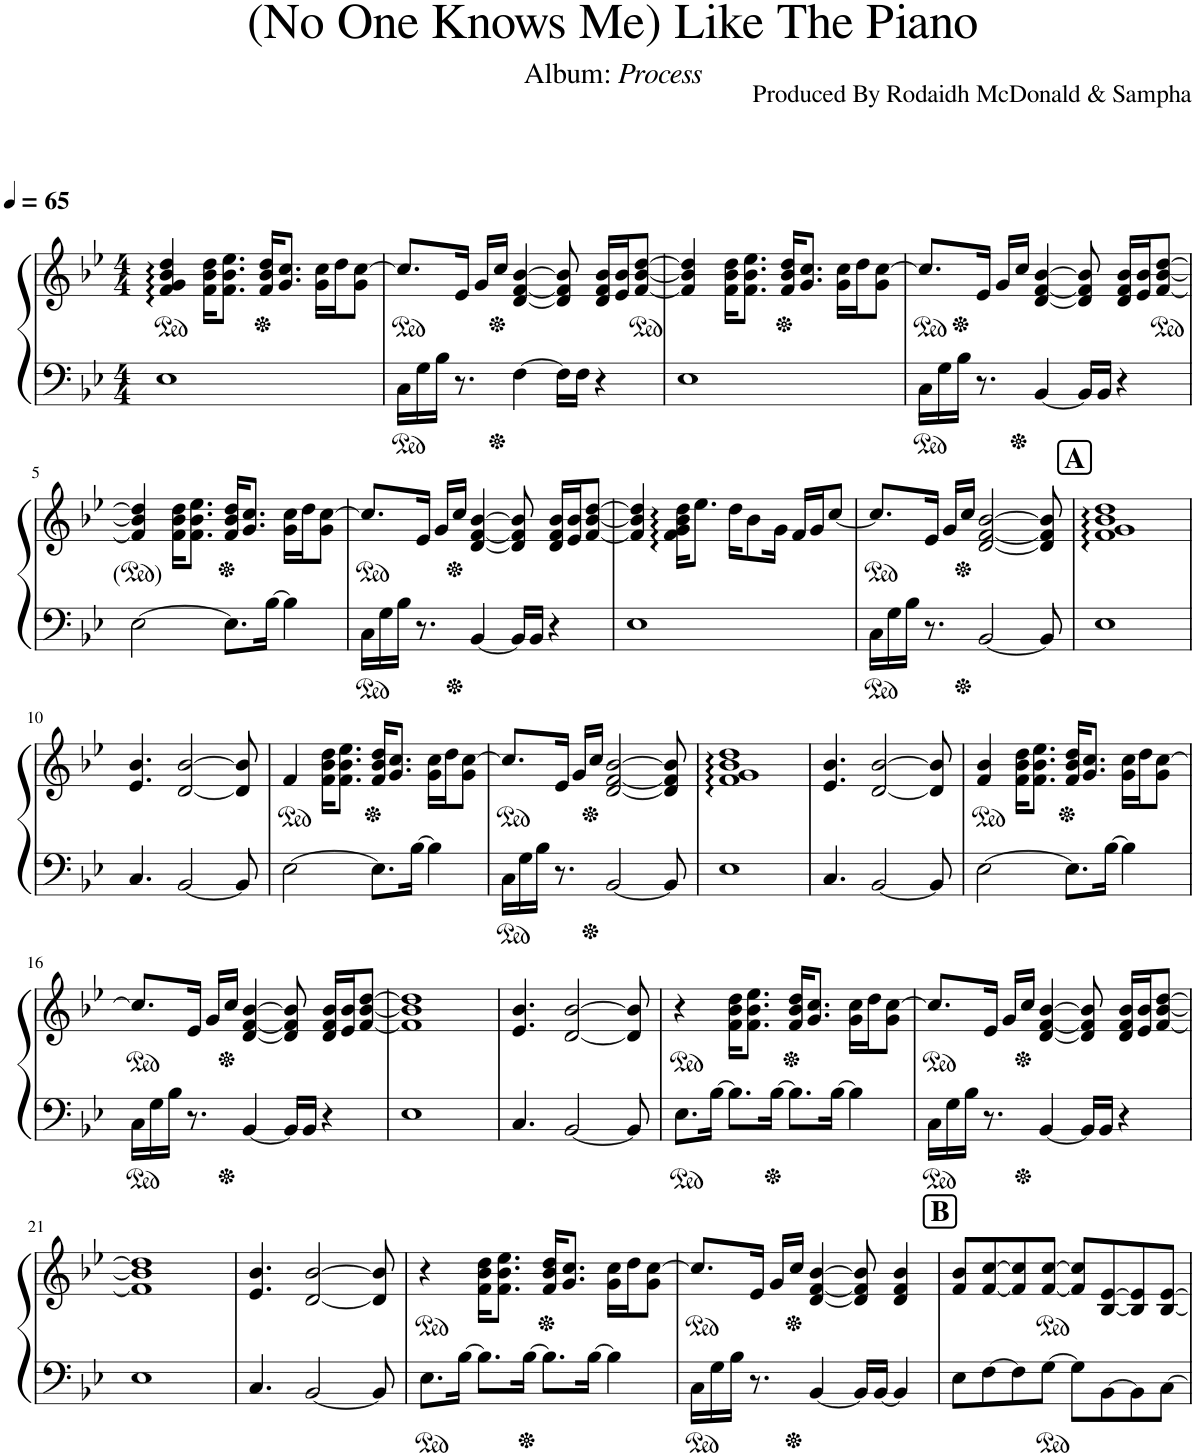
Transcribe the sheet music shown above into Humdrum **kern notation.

**kern	**kern
*part1	*part1
*staff2	*staff1
*I"Piano	*
*I'Pno.	*
*clefF4	*clefG2
*k[b-e-]	*k[b-e-]
*M4/4	*M4/4
*MM65	*MM65
*	*ped
=1	=1
1E-	4f/ 4g/ 4b-/ 4dd/
.	16f\ 16b-\ 16dd\KL
.	8.f\ 8.b-\ 8.ee-\J
.	16f/ 16b-/ 16dd/KL
*	*Xped
.	8.g/ 8.cc/J
.	16g\ 16cc\LL
.	16dd\J
.	8g\ [8cc\J
=2	=2
*ped	*
*	*ped
16C\LL	8.cc/L]
16G\	.
16B-\JJ	.
8.r	16e-/Jk
.	16g/LL
.	16cc/JJ
*Xped	*
*	*Xped
[4F\	[4d/ [4f/ [4b-/
16F\LL]	8d/] 8f/] 8b-/]
16F\JJ	.
4r	16d/ 16f/ 16b-/LL
.	16e-/ 16b-/J
*	*ped
.	[8f/ [8b-/ [8dd/J
=3	=3
1E-	4f/] 4b-/] 4dd/]
.	16f\ 16b-\ 16dd\KL
.	8.f\ 8.b-\ 8.ee-\J
.	16f/ 16b-/ 16dd/KL
*	*Xped
.	8.g/ 8.cc/J
.	16g\ 16cc\LL
.	16dd\J
.	8g\ [8cc\J
=4	=4
*ped	*
*	*ped
16C\LL	8.cc/L]
16G\	.
16B-\JJ	.
*	*Xped
8.r	16e-/Jk
.	16g/LL
.	16cc/JJ
*Xped	*
[4BB-/	[4d/ [4f/ [4b-/
16BB-/LL]	8d/] 8f/] 8b-/]
16BB-/JJ	.
4r	16d/ 16f/ 16b-/LL
.	16e-/ 16b-/J
*	*ped
.	[8f/ [8b-/ [8dd/J
!!LO:LB:g=z
=5	=5
[2E-\	4f/] 4b-/] 4dd/]
.	16f\ 16b-\ 16dd\KL
.	8.f\ 8.b-\ 8.ee-\J
8.E-\L]	16f/ 16b-/ 16dd/KL
*	*Xped
.	8.g/ 8.cc/J
[16B-\Jk	.
4B-\]	16g\ 16cc\LL
.	16dd\J
.	8g\ [8cc\J
=6	=6
*	*ped
16C\LL	8.cc/L]
16G\	.
16B-\JJ	.
8.r	16e-/Jk
.	16g/LL
.	16cc/JJ
*	*Xped
[4BB-/	[4d/ [4f/ [4b-/
16BB-/LL]	8d/] 8f/] 8b-/]
16BB-/JJ	.
4r	16d/ 16f/ 16b-/LL
.	16e-/ 16b-/J
.	[8f/ [8b-/ [8dd/J
=7	=7
1E-	4f/] 4b-/] 4dd/]
.	16f\ 16g\ 16b-\ 16dd\KL
.	8.ee-\J
.	16dd\KL
.	8b-\
.	16g\Jk
.	16f/LL
.	16g/J
.	[8cc/J
=8	=8
*	*ped
16C\LL	8.cc/L]
16G\	.
16B-\JJ	.
8.r	16e-/Jk
.	16g/LL
.	16cc/JJ
*	*Xped
[2BB-/	[2d/ [2f/ [2b-/
8BB-/]	8d/] 8f/] 8b-/]
!!LO:REH:place=s1:a:B:cj:fs=14:t=A
=9	=9
1E-	1f 1g 1b- 1dd
!!LO:LB:g=z
=10	=10
4.C/	4.e-/ 4.b-/
[2BB-/	[2d/ [2b-/
8BB-/]	8d/] 8b-/]
=11	=11
*	*ped
[2E-\	4f/
.	16f\ 16b-\ 16dd\KL
.	8.f\ 8.b-\ 8.ee-\J
8.E-\L]	16f/ 16b-/ 16dd/KL
*	*Xped
.	8.g/ 8.cc/J
[16B-\Jk	.
4B-\]	16g\ 16cc\LL
.	16dd\J
.	8g\ [8cc\J
=12	=12
*	*ped
16C\LL	8.cc/L]
16G\	.
16B-\JJ	.
8.r	16e-/Jk
.	16g/LL
.	16cc/JJ
*	*Xped
[2BB-/	[2d/ [2f/ [2b-/
8BB-/]	8d/] 8f/] 8b-/]
=13	=13
1E-	1f 1g 1b- 1dd
=14	=14
4.C/	4.e-/ 4.b-/
[2BB-/	[2d/ [2b-/
8BB-/]	8d/] 8b-/]
=15	=15
*	*ped
[2E-\	4f/ 4b-/
.	16f\ 16b-\ 16dd\KL
.	8.f\ 8.b-\ 8.ee-\J
8.E-\L]	16f/ 16b-/ 16dd/KL
*	*Xped
.	8.g/ 8.cc/J
[16B-\Jk	.
4B-\]	16g\ 16cc\LL
.	16dd\J
.	8g\ [8cc\J
!!LO:LB:g=z
=16	=16
*	*ped
16C\LL	8.cc/L]
16G\	.
16B-\JJ	.
8.r	16e-/Jk
.	16g/LL
.	16cc/JJ
*	*Xped
[4BB-/	[4d/ [4f/ [4b-/
16BB-/LL]	8d/] 8f/] 8b-/]
16BB-/JJ	.
4r	16d/ 16f/ 16b-/LL
.	16e-/ 16b-/J
.	[8f/ [8b-/ [8dd/J
=17	=17
1E-	1f] 1b-] 1dd]
=18	=18
4.C/	4.e-/ 4.b-/
[2BB-/	[2d/ [2b-/
8BB-/]	8d/] 8b-/]
=19	=19
*	*ped
8.E-\L	4r
[16B-\Jk	.
8.B-\L]	16f\ 16b-\ 16dd\KL
.	8.f\ 8.b-\ 8.ee-\J
[16B-\Jk	.
8.B-\L]	16f/ 16b-/ 16dd/KL
*	*Xped
.	8.g/ 8.cc/J
[16B-\Jk	.
4B-\]	16g\ 16cc\LL
.	16dd\J
.	8g\ [8cc\J
=20	=20
*	*ped
16C\LL	8.cc/L]
16G\	.
16B-\JJ	.
8.r	16e-/Jk
.	16g/LL
.	16cc/JJ
*	*Xped
[4BB-/	[4d/ [4f/ [4b-/
16BB-/LL]	8d/] 8f/] 8b-/]
16BB-/JJ	.
4r	16d/ 16f/ 16b-/LL
.	16e-/ 16b-/J
.	[8f/ [8b-/ [8dd/J
!!LO:LB:g=z
=21	=21
1E-	1f] 1b-] 1dd]
=22	=22
4.C/	4.e-/ 4.b-/
[2BB-/	[2d/ [2b-/
8BB-/]	8d/] 8b-/]
=23	=23
*	*ped
8.E-\L	4r
[16B-\Jk	.
8.B-\L]	16f\ 16b-\ 16dd\KL
.	8.f\ 8.b-\ 8.ee-\J
[16B-\Jk	.
8.B-\L]	16f/ 16b-/ 16dd/KL
*	*Xped
.	8.g/ 8.cc/J
[16B-\Jk	.
4B-\]	16g\ 16cc\LL
.	16dd\J
.	8g\ [8cc\J
=24	=24
*	*ped
16C\LL	8.cc/L]
16G\	.
16B-\JJ	.
8.r	16e-/Jk
.	16g/LL
.	16cc/JJ
*	*Xped
[4BB-/	[4d/ [4f/ [4b-/
16BB-/LL]	8d/] 8f/] 8b-/]
[16BB-/JJ	.
4BB-/]	4d/ 4f/ 4b-/
!!LO:REH:place=s1:a:B:cj:fs=14:t=B
=25	=25
8E-\L	8f/ 8b-/L
[8F\	[8f/ [8cc/
8F\]	8f/] 8cc/]
[8G\J	[8f/ [8cc/J
8G\L]	8f/] 8cc/]L
[8BB-\	[8B-/ [8e-/
8BB-\]	8B-/] 8e-/]
[8C\J	[8B-/ [8e-/J
=	=
*-	*-
